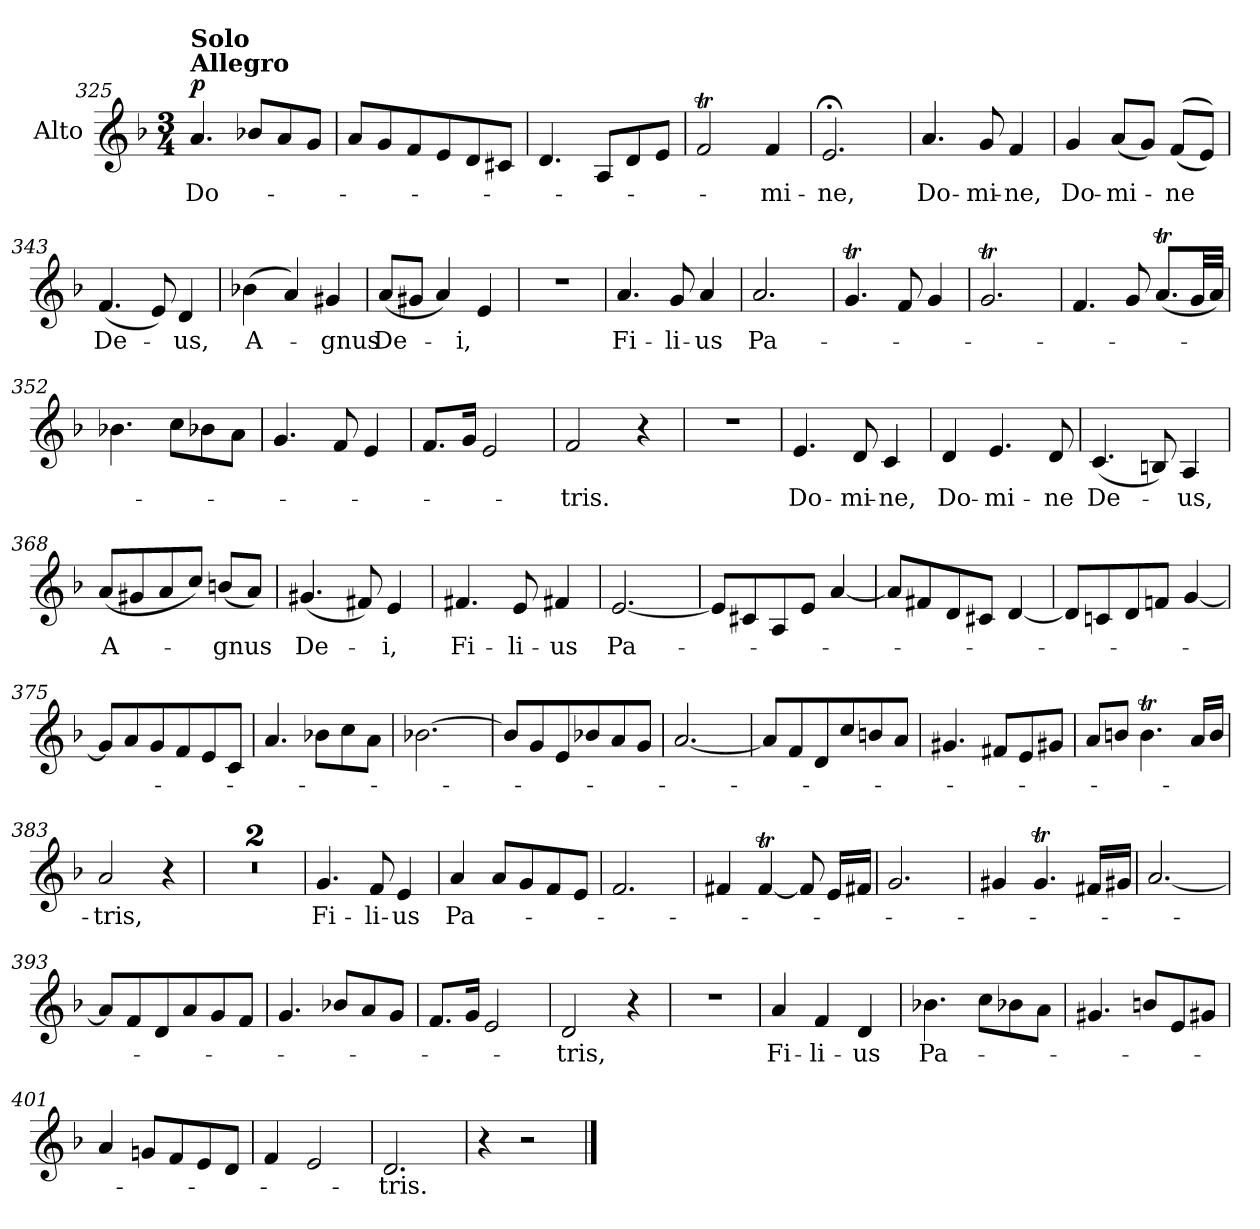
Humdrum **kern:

**kern	**text	**dynam
*part1	*part1	*part1
*staff1	*staff1	*staff1
*I"Alto	*	*
*I'A.	*	*
*clefG2	*	*
*k[b-]	*	*
*M3/4	*	*
*MM120	*	*
=325	=325	=325
!LO:TX:a:B:t=Allegro	!	!
!LO:TX:a:B:t=Solo	!	!
!	!LO:LY:b	!LO:DY:a
4.a/	Do-	p
8b-X/L	.	.
8a/	.	.
8g/J	.	.
=326	=326	=326
8a/L	.	.
8g/	.	.
8f/	.	.
8e/	.	.
8d/	.	.
8c#X/J	.	.
=327	=327	=327
4.d/	.	.
8A/L	.	.
8d/	.	.
8e/J	.	.
!!LO:LB:g=z
=328	=328	=328
2fT/	.	.
!	!LO:LY:b	!
4f/	-mi-	.
=329	=329	=329
!	!LO:LY:b	!
2.e;</	-ne,	.
=341	=341	=341
!	!LO:LY:b	!
4.a/	Do-	.
!	!LO:LY:b	!
8g/	-mi-	.
!	!LO:LY:b	!
4f/	-ne,	.
=342	=342	=342
!	!LO:LY:b	!
4g/	Do-	.
!	!LO:LY:b	!
(<8a/L	-mi-	.
8g/J)	.	.
!	!LO:LY:b	!
(<(<8f/L	-ne	.
8e/J))	.	.
=343	=343	=343
!	!LO:LY:b	!
(<4.f/	De-	.
8e/)	.	.
!	!LO:LY:b	!
4d/	-us,	.
=344	=344	=344
!	!LO:LY:b	!
(>4b-X\	A-	.
4a/)	.	.
!	!LO:LY:b	!
4g#X/	-gnus	.
=345	=345	=345
!	!LO:LY:b	!
(<8a/L	De-	.
8g#X/J	.	.
4a/)	.	.
!	!LO:LY:b	!
4e/	-i,	.
=346	=346	=346
2.r	.	.
=347	=347	=347
!	!LO:LY:b	!
4.a/	Fi-	.
!	!LO:LY:b	!
8g/	-li-	.
!	!LO:LY:b	!
4a/	-us	.
!!LO:LB:g=z
=348	=348	=348
!	!LO:LY:b	!
2.a/	Pa-	.
=349	=349	=349
4.gT/	.	.
8f/	.	.
4g/	.	.
=350	=350	=350
2.gT/	.	.
=351	=351	=351
4.f/	.	.
8g/	.	.
(8.at/L	.	.
32g/LL	.	.
32a/JJJ)	.	.
=352	=352	=352
4.b-X\	.	.
8cc\L	.	.
8b-X\	.	.
8a\J	.	.
=353	=353	=353
4.g/	.	.
8f/	.	.
4e/	.	.
=354	=354	=354
8.f/L	.	.
16g/Jk	.	.
2e/	.	.
=355	=355	=355
!	!LO:LY:b	!
2f/	-tris.	.
4r	.	.
=356	=356	=356
2.r	.	.
=365	=365	=365
!	!LO:LY:b	!
4.e/	Do-	.
!	!LO:LY:b	!
8d/	-mi-	.
!	!LO:LY:b	!
4c/	-ne,	.
=366	=366	=366
!	!LO:LY:b	!
4d/	Do-	.
!	!LO:LY:b	!
4.e/	-mi-	.
!	!LO:LY:b	!
8d/	-ne	.
!!LO:LB:g=z
=367	=367	=367
!	!LO:LY:b	!
(4.c/	De-	.
8Bn/)	.	.
!	!LO:LY:b	!
4A/	-us,	.
=368	=368	=368
!	!LO:LY:b	!
(<8a/L	A-	.
8g#X/	.	.
8a/	.	.
8cc/J)	.	.
!	!LO:LY:b	!
(<8bn/L	-gnus	.
8a/J)	.	.
=369	=369	=369
!	!LO:LY:b	!
(<4.g#X/	De-	.
8f#X/)	.	.
!	!LO:LY:b	!
4e/	-i,	.
=370	=370	=370
!	!LO:LY:b	!
4.f#X/	Fi-	.
!	!LO:LY:b	!
8e/	-li-	.
!	!LO:LY:b	!
4f#X/	-us	.
=371	=371	=371
!	!LO:LY:b	!
[<2.e/	Pa-	.
=372	=372	=372
8e/L]	.	.
8c#X/	.	.
8A/	.	.
8e/J	.	.
[<4a/	.	.
=373	=373	=373
8a/L]	.	.
8f#X/	.	.
8d/	.	.
8c#X/J	.	.
[<4d/	.	.
=374	=374	=374
8d/L]	.	.
8cn/	.	.
8d/	.	.
8fn/J	.	.
[4g/	.	.
!!LO:LB:g=z
=375	=375	=375
8g/L]	.	.
8a/	.	.
8g/	.	.
8f/	.	.
8e/	.	.
8c/J	.	.
=376	=376	=376
4.a/	.	.
8b-X\L	.	.
8cc\	.	.
8a\J	.	.
=377	=377	=377
[<2.b-X\	.	.
=378	=378	=378
8b-/L]	.	.
8g/	.	.
8e/	.	.
8b-X/	.	.
8a/	.	.
8g/J	.	.
=379	=379	=379
[<2.a/	.	.
=380	=380	=380
8a/L]	.	.
8f/	.	.
8d/	.	.
8cc/	.	.
8bn/	.	.
8a/J	.	.
=381	=381	=381
4.g#X/	.	.
8f#X/L	.	.
8e/	.	.
8g#X/J	.	.
=382	=382	=382
8a/L	.	.
8bn/J	.	.
4.bt\	.	.
16a/LL	.	.
16b/JJ	.	.
!!LO:LB:g=z
=383	=383	=383
!	!LO:LY:b	!
2a/	-tris,	.
4r	.	.
=384	=384	=384
2.r	.	.
=385	=385	=385
2.r	.	.
=386	=386	=386
!	!LO:LY:b	!
4.g/	Fi-	.
!	!LO:LY:b	!
8f/	-li-	.
!	!LO:LY:b	!
4e/	-us	.
=387	=387	=387
!	!LO:LY:b	!
4a/	Pa-	.
8a/L	.	.
8g/	.	.
8f/	.	.
8e/J	.	.
=388	=388	=388
2.f/	.	.
=389	=389	=389
4f#X/	.	.
[4f#t/	.	.
8f#/]	.	.
16e/LL	.	.
16f#X/JJ	.	.
=390	=390	=390
2.g/	.	.
=391	=391	=391
4g#X/	.	.
4.g#t/	.	.
16f#X/LL	.	.
16g#X/JJ	.	.
!!LO:LB:g=z
=392	=392	=392
[2.a/	.	.
=393	=393	=393
8a/L]	.	.
8f/	.	.
8d/	.	.
8a/	.	.
8g/	.	.
8f/J	.	.
=394	=394	=394
4.g/	.	.
8b-X/L	.	.
8a/	.	.
8g/J	.	.
=395	=395	=395
8.f/L	.	.
16g/Jk	.	.
2e/	.	.
=396	=396	=396
!	!LO:LY:b	!
2d/	-tris,	.
4r	.	.
=397	=397	=397
2.r	.	.
=398	=398	=398
!	!LO:LY:b	!
4a/	Fi-	.
!	!LO:LY:b	!
4f/	-li-	.
!	!LO:LY:b	!
4d/	-us	.
=399	=399	=399
!	!LO:LY:b	!
4.b-X\	Pa-	.
8cc\L	.	.
8b-X\	.	.
8a\J	.	.
=400	=400	=400
4.g#X/	.	.
8bn/L	.	.
8e/	.	.
8g#X/J	.	.
!!LO:LB:g=z
=401	=401	=401
4a/	.	.
8gn/L	.	.
8f/	.	.
8e/	.	.
8d/J	.	.
=402	=402	=402
4f/	.	.
2e/	.	.
=403	=403	=403
!	!LO:LY:b	!
2.d/	-tris.	.
=404	=404	=404
4r	.	.
2r	.	.
==	==	==
*-	*-	*-
